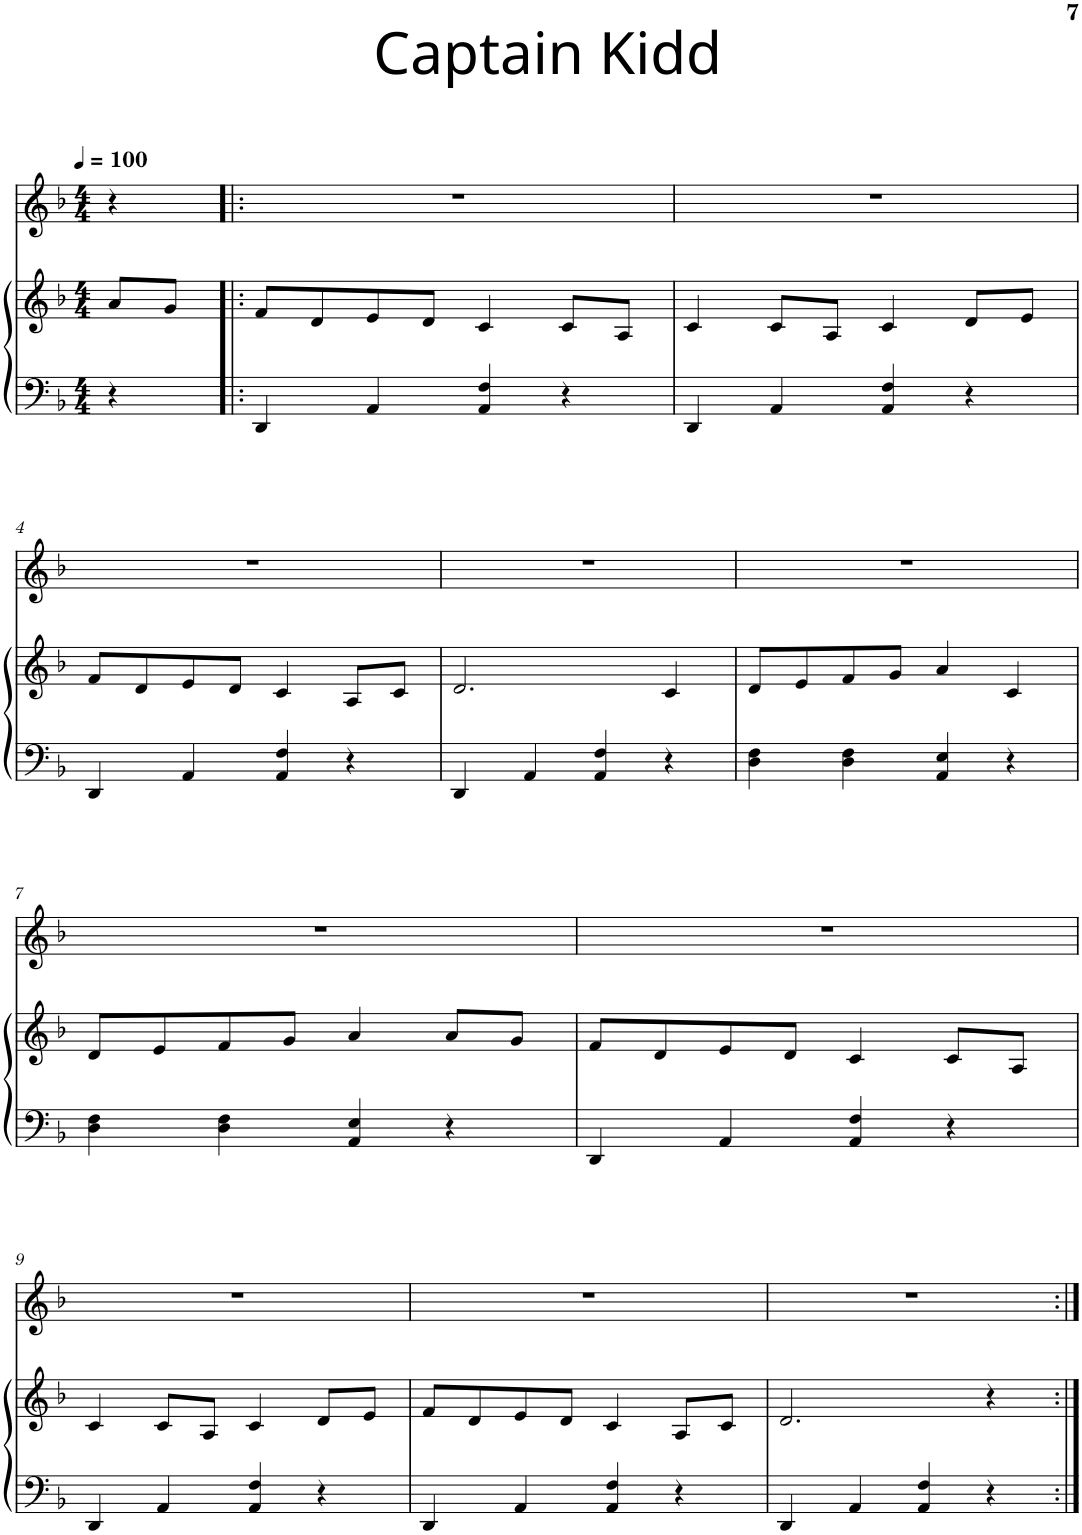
**kern	**kern	**kern
*part2	*part2	*part1
*staff3	*staff2	*staff1
*I"Piano	*	*I"Violin
*I'Pno	*	*
!!LO:PB:g=z
*clefF4	*clefG2	*clefG2
*k[b-]	*k[b-]	*k[b-]
*M4/4	*M4/4	*M4/4
*MM100	*MM100	*MM100
=1	=1	=1
4r	8a/L	4r
.	8g/J	.
=2!|:	=2!|:	=2!|:
4DD/	8f/L	1r
.	8d/	.
4AA/	8e/	.
.	8d/J	.
4AA/ 4F/	4c/	.
4r	8c/L	.
.	8A/J	.
=3	=3	=3
4DD/	4c/	1r
4AA/	8c/L	.
.	8A/J	.
4AA/ 4F/	4c/	.
4r	8d/L	.
.	8e/J	.
!!LO:LB:g=z
=4	=4	=4
4DD/	8f/L	1r
.	8d/	.
4AA/	8e/	.
.	8d/J	.
4AA/ 4F/	4c/	.
4r	8A/L	.
.	8c/J	.
=5	=5	=5
4DD/	2.d/	1r
4AA/	.	.
4AA/ 4F/	.	.
4r	4c/	.
=6	=6	=6
4D\ 4F\	8d/L	1r
.	8e/	.
4D\ 4F\	8f/	.
.	8g/J	.
4AA/ 4E/	4a/	.
4r	4c/	.
!!LO:LB:g=z
=7	=7	=7
4D\ 4F\	8d/L	1r
.	8e/	.
4D\ 4F\	8f/	.
.	8g/J	.
4AA/ 4E/	4a/	.
4r	8a/L	.
.	8g/J	.
=8	=8	=8
4DD/	8f/L	1r
.	8d/	.
4AA/	8e/	.
.	8d/J	.
4AA/ 4F/	4c/	.
4r	8c/L	.
.	8A/J	.
!!LO:LB:g=z
=9	=9	=9
4DD/	4c/	1r
4AA/	8c/L	.
.	8A/J	.
4AA/ 4F/	4c/	.
4r	8d/L	.
.	8e/J	.
=10	=10	=10
4DD/	8f/L	1r
.	8d/	.
4AA/	8e/	.
.	8d/J	.
4AA/ 4F/	4c/	.
4r	8A/L	.
.	8c/J	.
=11	=11	=11
4DD/	2.d/	1r
4AA/	.	.
4AA/ 4F/	.	.
4r	4r	.
=:|!	=:|!	=:|!
*-	*-	*-
